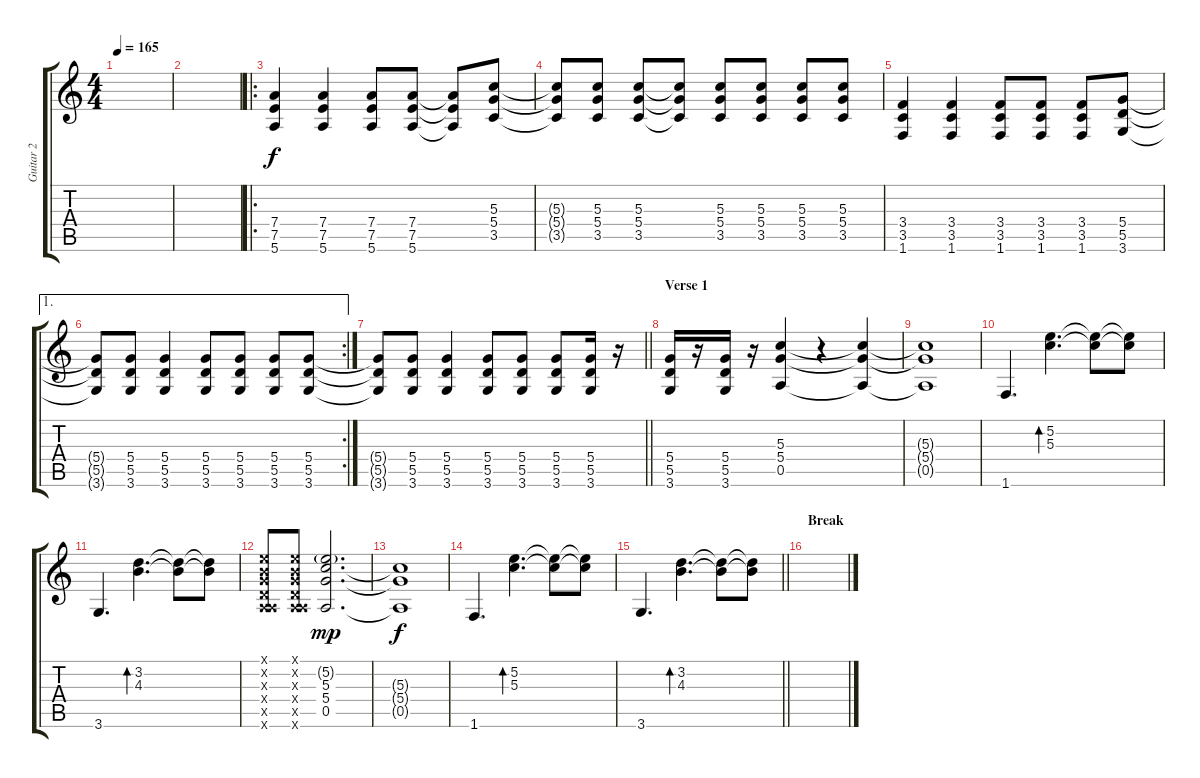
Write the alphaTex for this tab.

\track ("Guitar 2" "Guitar 2") {instrument overdrivenguitar}
\staff {score tabs}
\tuning (E4 B3 G3 D3 A2 E2) {hide}
\ts (4 4)
\tempo 165
\clef g2
\ks c
|
|
\ro
(7.4 7.5 5.6).4 (7.4 7.5 5.6).4 (7.4 7.5 5.6).8 (7.4 7.5 5.6).8 (7.4{t} 7.5{t} 5.6{t}).8 (5.3 5.4 3.5).8 |
(5.3{t} 5.4{t} 3.5{t}).8 (5.3 5.4 3.5).8 (5.3 5.4 3.5).8 (5.3{t} 5.4{t} 3.5{t}).8 (5.3 5.4 3.5).8 (5.3 5.4 3.5).8 (5.3 5.4 3.5).8 (5.3 5.4 3.5).8 |
(3.4 3.5 1.6).4 (3.4 3.5 1.6).4 (3.4 3.5 1.6).8 (3.4 3.5 1.6).8 (3.4 3.5 1.6).8 (5.4 5.5 3.6).8 |
\ae 1
\rc 2
(5.4{t} 5.5{t} 3.6{t}).8 (5.4 5.5 3.6).8 (5.4 5.5 3.6).4 (5.4 5.5 3.6).8 (5.4 5.5 3.6).8 (5.4 5.5 3.6).8 (5.4 5.5 3.6).8 |
\barLineRight lightlight
(5.4{t} 5.5{t} 3.6{t}).8 (5.4 5.5 3.6).8 (5.4 5.5 3.6).4 (5.4 5.5 3.6).8 (5.4 5.5 3.6).8 (5.4 5.5 3.6).8 (5.4 5.5 3.6).16 r.16 |
\section ("" "Verse 1")
(5.4 5.5 3.6).16 r.16 (5.4 5.5 3.6).16 r.16 (5.3 5.4 0.5).4{volume 0} r.4 (5.3{t} 5.4{t} 0.5{t}).4 |
(5.3{t} 5.4{t} 0.5{t}).1 |
1.6.4{d volume 9} (5.2 5.3).4{d bd 60} (5.2{t} 5.3{t}).8 (5.2{t} 5.3{t}).8 |
3.6.4{d} (3.2 4.3).4{d bd 60} (3.2{t} 4.3{t}).8 (3.2{t} 4.3{t}).8 |
(0.1{x} 0.2{x} 0.3{x} 0.4{x} 0.5{x} 5.6{x}).8 (0.1{x} 0.2{x} 0.3{x} 0.4{x} 0.5{x} 5.6{x}).8 (5.2{g} 5.3 5.4 0.5).2{d dy mp volume 5} |
(5.3{t} 5.4{t} 0.5{t}).1{dy f} |
1.6.4{d volume 9} (5.2 5.3).4{d bd 60} (5.2{t} 5.3{t}).8 (5.2{t} 5.3{t}).8 |
\barLineRight lightlight
3.6.4{d} (3.2 4.3).4{d bd 60} (3.2{t} 4.3{t}).8 (3.2{t} 4.3{t}).8 |
\section ("" "Break")
